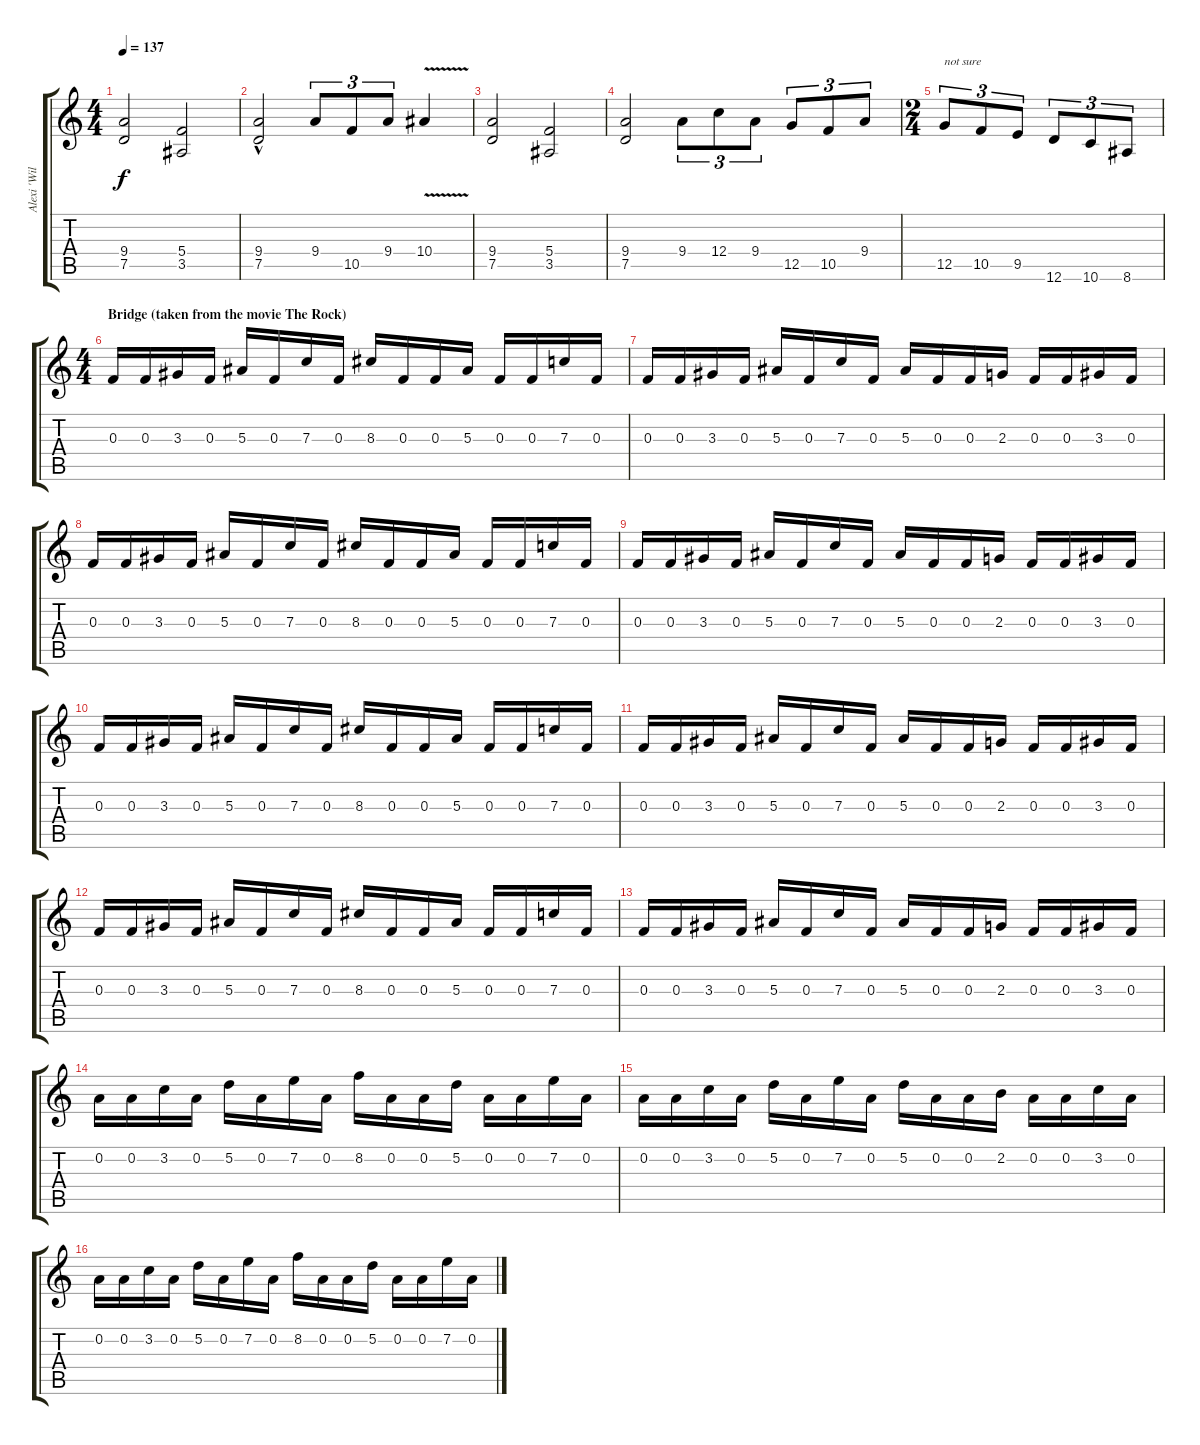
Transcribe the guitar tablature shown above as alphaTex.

\track ("Alexi 'Wildchild' Laiho" "Alexi 'Wil") {instrument distortionguitar}
\staff {score tabs}
\tuning (D4 A3 F3 C3 G2 D2) {hide}
\ts (4 4)
\tempo 137
\clef g2
\ks c
(9.4 7.5).2{dy f} (5.4 3.5).2 |
(9.4{hac} 7.5).2 9.4.8{tu (3 2)} 10.5.8{tu (3 2)} 9.4.8{tu (3 2)} 10.4{v}.4 |
(9.4 7.5).2 (5.4 3.5).2 |
(9.4 7.5).2 9.4.8{tu (3 2)} 12.4.8{tu (3 2)} 9.4.8{tu (3 2)} 12.5.8{tu (3 2)} 10.5.8{tu (3 2)} 9.4.8{tu (3 2)} |
\ts (2 4)
12.5.8{tu (3 2) txt "not sure"} 10.5.8{tu (3 2)} 9.5.8{tu (3 2)} 12.6.8{tu (3 2)} 10.6.8{tu (3 2)} 8.6.8{tu (3 2)} |
\ts (4 4)
\section ("" "Bridge (taken from the movie The Rock)")
0.3.16 0.3.16 3.3.16 0.3.16 5.3.16 0.3.16 7.3.16 0.3.16 8.3.16 0.3.16 0.3.16 5.3.16 0.3.16 0.3.16 7.3.16 0.3.16 |
0.3.16 0.3.16 3.3.16 0.3.16 5.3.16 0.3.16 7.3.16 0.3.16 5.3.16 0.3.16 0.3.16 2.3.16 0.3.16 0.3.16 3.3.16 0.3.16 |
0.3.16 0.3.16 3.3.16 0.3.16 5.3.16 0.3.16 7.3.16 0.3.16 8.3.16 0.3.16 0.3.16 5.3.16 0.3.16 0.3.16 7.3.16 0.3.16 |
0.3.16 0.3.16 3.3.16 0.3.16 5.3.16 0.3.16 7.3.16 0.3.16 5.3.16 0.3.16 0.3.16 2.3.16 0.3.16 0.3.16 3.3.16 0.3.16 |
0.3.16 0.3.16 3.3.16 0.3.16 5.3.16 0.3.16 7.3.16 0.3.16 8.3.16 0.3.16 0.3.16 5.3.16 0.3.16 0.3.16 7.3.16 0.3.16 |
0.3.16 0.3.16 3.3.16 0.3.16 5.3.16 0.3.16 7.3.16 0.3.16 5.3.16 0.3.16 0.3.16 2.3.16 0.3.16 0.3.16 3.3.16 0.3.16 |
0.3.16 0.3.16 3.3.16 0.3.16 5.3.16 0.3.16 7.3.16 0.3.16 8.3.16 0.3.16 0.3.16 5.3.16 0.3.16 0.3.16 7.3.16 0.3.16 |
0.3.16 0.3.16 3.3.16 0.3.16 5.3.16 0.3.16 7.3.16 0.3.16 5.3.16 0.3.16 0.3.16 2.3.16 0.3.16 0.3.16 3.3.16 0.3.16 |
0.2.16 0.2.16 3.2.16 0.2.16 5.2.16 0.2.16 7.2.16 0.2.16 8.2.16 0.2.16 0.2.16 5.2.16 0.2.16 0.2.16 7.2.16 0.2.16 |
0.2.16 0.2.16 3.2.16 0.2.16 5.2.16 0.2.16 7.2.16 0.2.16 5.2.16 0.2.16 0.2.16 2.2.16 0.2.16 0.2.16 3.2.16 0.2.16 |
0.2.16 0.2.16 3.2.16 0.2.16 5.2.16 0.2.16 7.2.16 0.2.16 8.2.16 0.2.16 0.2.16 5.2.16 0.2.16 0.2.16 7.2.16 0.2.16
